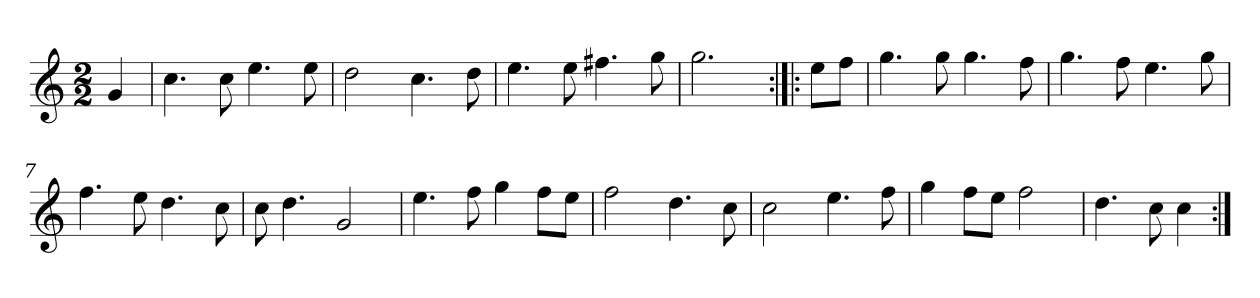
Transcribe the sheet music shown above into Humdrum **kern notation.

**kern
*part1
*staff1
*clefG2
*k[]
*C:
*M2/2
*MM120
=
4g
=1
4.cc
8cc
4.ee
8ee
=2
2dd
4.cc
8dd
=3
4.ee
8ee
4.ff#X
8gg
=4
2.gg
=:|!|:
8ee\L
8ff\J
=5
4.gg
8gg
4.gg
8ff
=6
4.gg
8ff
4.ee
8gg
=7
4.ff
8ee
4.dd
8cc
=8
8cc
4.dd
2g
=9
4.ee
8ff
4gg
8ff\L
8ee\J
=10
2ff
4.dd
8cc
=11
2cc
4.ee
8ff
=12
4gg
8ff\L
8ee\J
2ff
=13
4.dd
8cc
4cc
=:|!
*-
